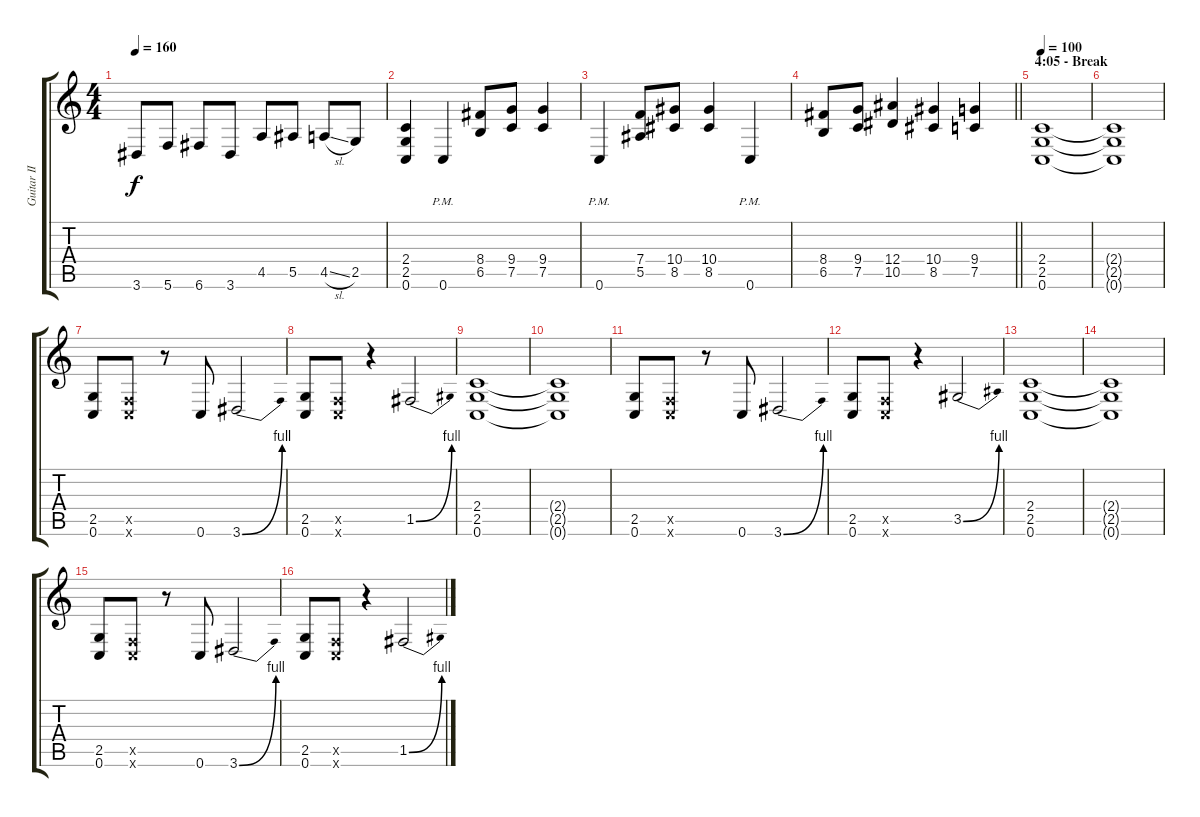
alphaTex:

\track ("Guitar II - Martin Shirenc" "Guitar II ") {instrument distortionguitar}
\staff {score tabs}
\tuning (C4 G3 Eb3 Bb2 F2 C2) {hide}
\ts (4 4)
\tempo 160
\clef g2
\ks c
3.6.8{dy f} 5.6.8 6.6.8 3.6.8 4.5.8 5.5.8 4.5{sl}.8 2.5.8 |
(2.4 2.5 0.6).4 0.6{pm}.4 (8.4 6.5).8 (9.4 7.5).8 (9.4 7.5).4 |
0.6{pm}.4 (7.4 5.5).8 (10.4 8.5).8 (10.4 8.5).4 0.6{pm}.4 |
\barLineRight lightlight
(8.4 6.5).8 (9.4 7.5).8 (12.4 10.5).4 (10.4 8.5).4 (9.4 7.5).4 |
\section ("" "4:05 - Break")
\tempo 100
(2.4 2.5 0.6).1 |
(2.4{t} 2.5{t} 0.6{t}).1 |
(2.5 0.6).8 (0.5{x} 0.6{x}).8 r.8 0.6.8 3.6{be (bend 0 0 60 4)}.2 |
(2.5 0.6).8 (0.5{x} 0.6{x}).8 r.4 1.5{be (bend 0 0 60 4)}.2 |
(2.4 2.5 0.6).1 |
(2.4{t} 2.5{t} 0.6{t}).1 |
(2.5 0.6).8 (0.5{x} 0.6{x}).8 r.8 0.6.8 3.6{be (bend 0 0 60 4)}.2 |
(2.5 0.6).8 (0.5{x} 0.6{x}).8 r.4 3.5{be (bend 0 0 60 4)}.2 |
(2.4 2.5 0.6).1 |
(2.4{t} 2.5{t} 0.6{t}).1 |
(2.5 0.6).8 (0.5{x} 0.6{x}).8 r.8 0.6.8 3.6{be (bend 0 0 60 4)}.2 |
(2.5 0.6).8 (0.5{x} 0.6{x}).8 r.4 1.5{be (bend 0 0 60 4)}.2
